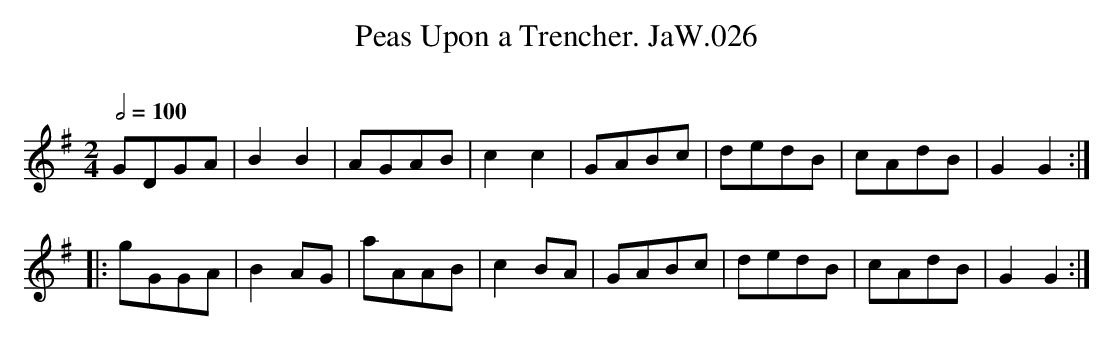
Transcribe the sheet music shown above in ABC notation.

X:1
T:Peas Upon a Trencher. JaW.026
M:2/4
L:1/8
Q:1/2=100
O:
K:G
GDGA|B2B2|AGAB|c2c2|GABc|dedB|cAdB|G2G2:|
|:gGGA|B2AG|aAAB|c2BA|GABc|dedB|cAdB|G2G2:|
